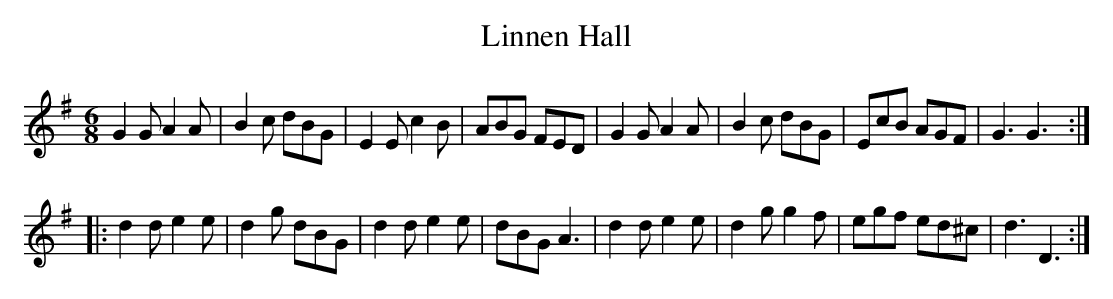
X:1
T:Linnen Hall
M:6/8
K:G major
G2G A2A| B2c dBG| E2E c2B| ABG FED|\
G2G A2A| B2c dBG| EcB AGF| G3 G3::
d2d e2e| d2g dBG| d2d e2e| dBG A3|\
d2d e2e| d2g g2f| egf ed^c| d3 D3:|
